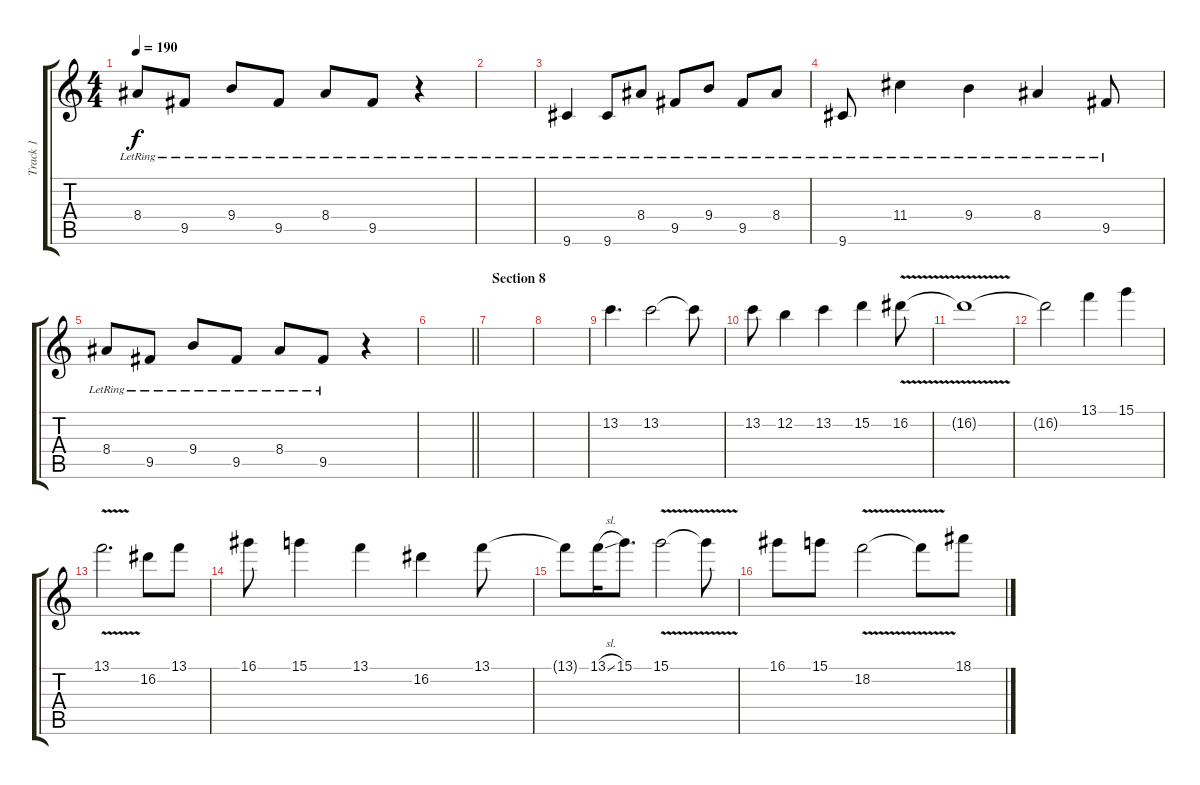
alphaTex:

\track ("Track 1" "Track 1") {instrument acousticguitarsteel}
\staff {score tabs}
\tuning (E4 B3 G3 D3 A2 E2) {hide}
\ts (4 4)
\tempo 190
\clef g2
\ks c
8.4{lr}.8{dy f} 9.5{lr}.8 9.4{lr}.8 9.5{lr}.8 8.4{lr}.8 9.5{lr}.8 r.4 |
|
9.6{lr}.4 9.6{lr}.8 8.4{lr}.8 9.5{lr}.8 9.4{lr}.8 9.5{lr}.8 8.4{lr}.8 |
9.6{lr}.8 11.4{lr}.4 9.4{lr}.4 8.4{lr}.4 9.5{lr}.8 |
8.4{lr}.8 9.5{lr}.8 9.4{lr}.8 9.5{lr}.8 8.4{lr}.8 9.5{lr}.8 r.4 |
\barLineRight lightlight
|
\section ("" "Section 8")
|
|
13.2.4{d instrument electricguitarjazz} 13.2.2 13.2{t}.8 |
13.2.8 12.2.4 13.2.4 15.2.4 16.2{v}.8 |
16.2{t}.1 |
16.2{t}.2 13.1.4 15.1.4 |
13.1{v}.2{d} 16.2.8 13.1.8 |
16.1.8 15.1.4 13.1.4 16.2.4 13.1.8 |
13.1{t}.8 13.1{sl}.16 15.1.8{d} 15.1{v}.2 15.1{t}.8 |
16.1.8 15.1.8 18.2{v}.2 18.2{t}.8 18.1.8
